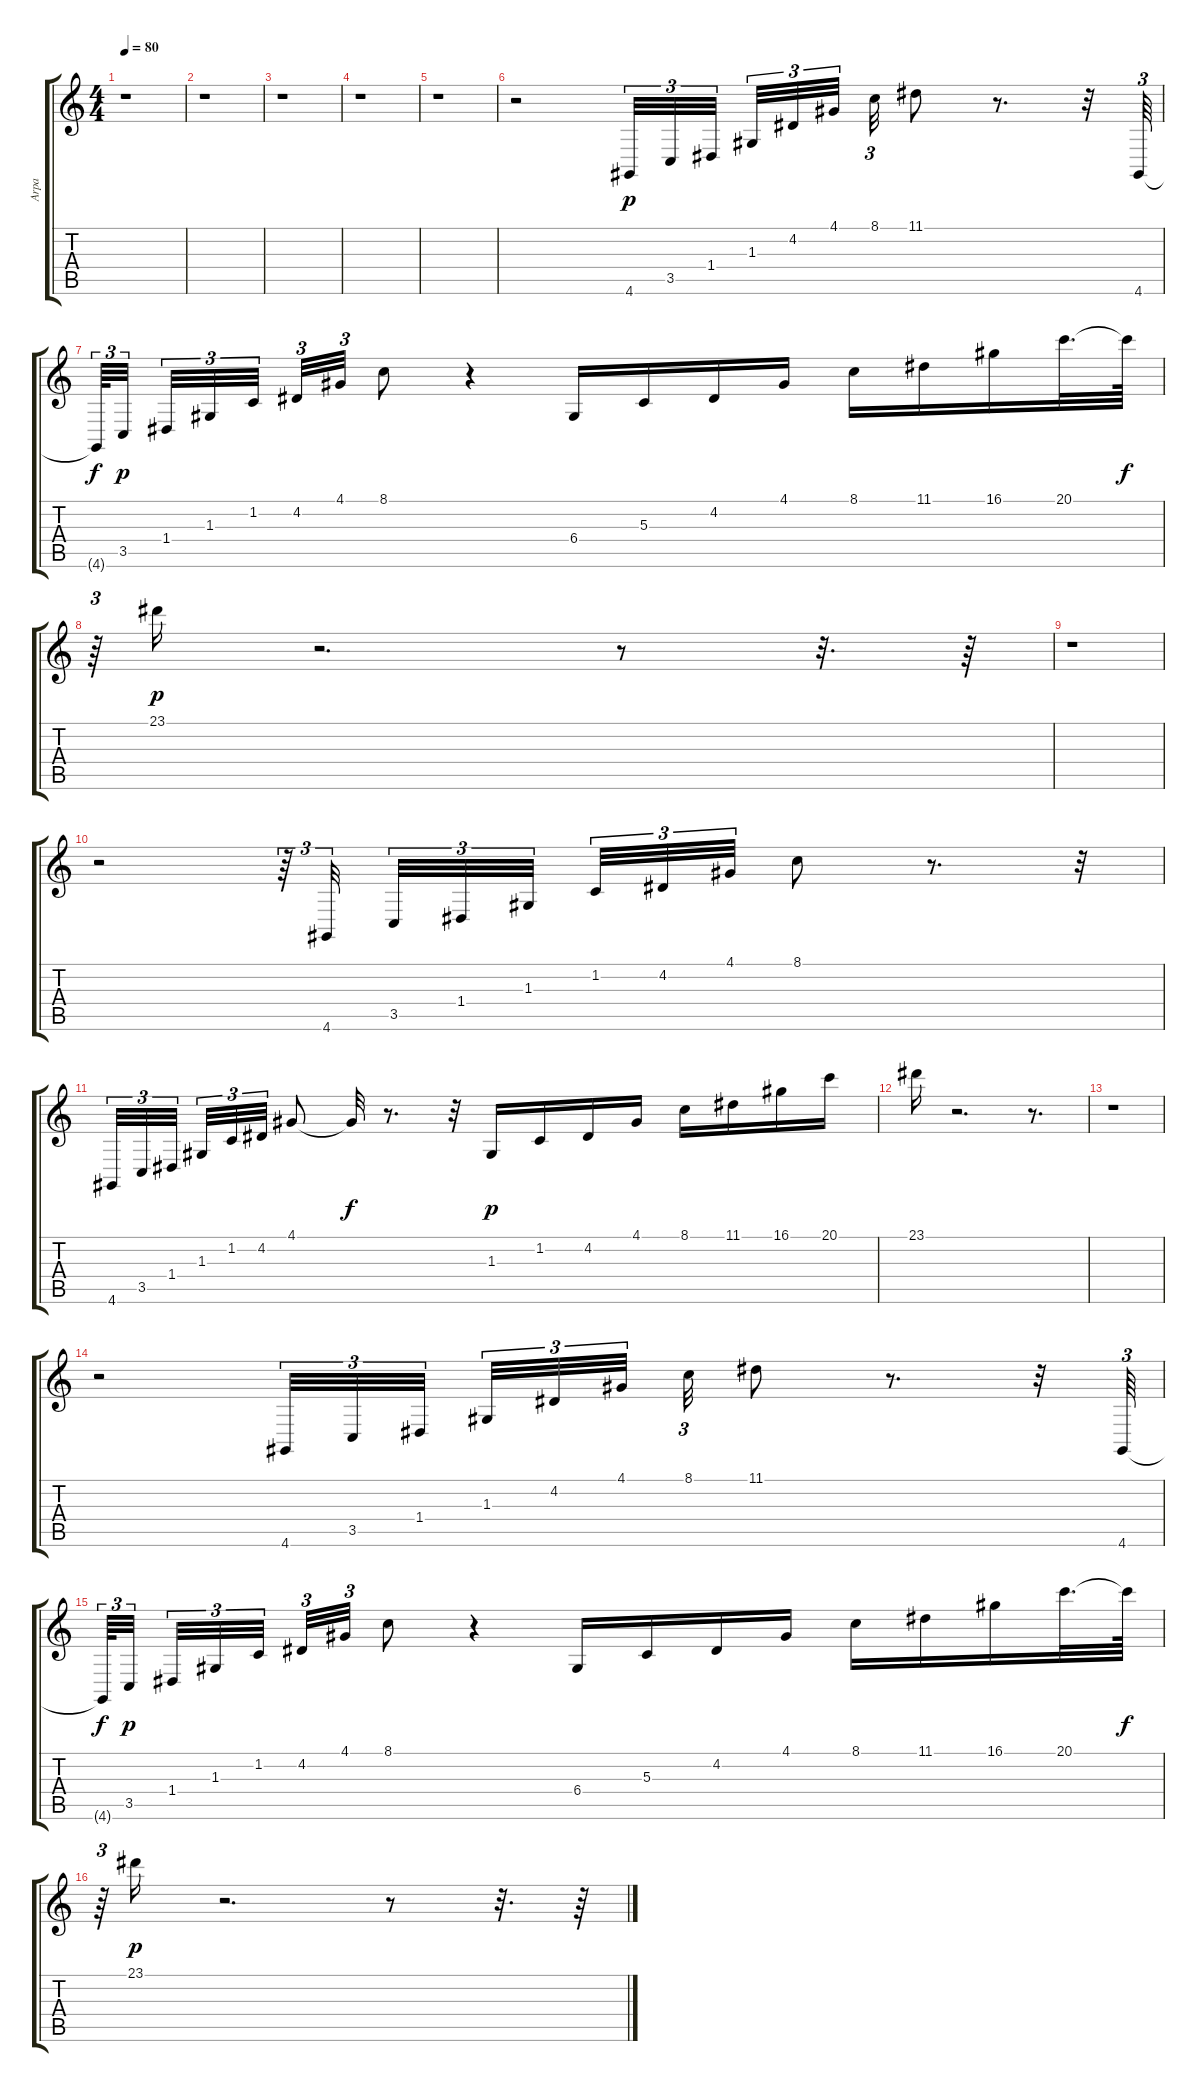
\track ("Arpa" "Arpa") {instrument pizzicatostrings}
\staff {score tabs}
\tuning (E4 B3 G3 D3 A2 E2) {hide}
\ts (4 4)
\tempo 80
\clef g2
\ks c
r.1{dy f} |
r.1 |
r.1 |
r.1 |
r.1 |
r.2 4.6.32{tu (3 2) dy p volume 12} 3.5.32{tu (3 2)} 1.4.32{tu (3 2) beam splitsecondary} 1.3.32{tu (3 2)} 4.2.32{tu (3 2)} 4.1.32{tu (3 2) beam splitsecondary} 8.1.32{tu (3 2)} 11.1.8 r.8{d} r.32 4.6.64{tu (3 2)} |
4.6{t}.64{tu (3 2) dy f} 3.5.32{tu (3 2) dy p beam splitsecondary} 1.4.32{tu (3 2)} 1.3.32{tu (3 2)} 1.2.32{tu (3 2) beam splitsecondary} 4.2.32{tu (3 2)} 4.1.32{tu (3 2)} 8.1.8 r.4 6.4.16 5.3.16 4.2.16 4.1.16 8.1.16 11.1.16 16.1.16 20.1.32{d} 20.1{t}.64{dy f} |
r.64{tu (3 2)} 23.1.16{dy p} r.2{d} r.8 r.32{d} r.64 |
r.1 |
r.2 r.64{tu (3 2)} 4.6.32{tu (3 2) beam splitsecondary} 3.5.32{tu (3 2)} 1.4.32{tu (3 2)} 1.3.32{tu (3 2) beam splitsecondary} 1.2.32{tu (3 2)} 4.2.32{tu (3 2)} 4.1.32{tu (3 2)} 8.1.8 r.8{d} r.32 |
4.6.32{tu (3 2)} 3.5.32{tu (3 2)} 1.4.32{tu (3 2) beam splitsecondary} 1.3.32{tu (3 2)} 1.2.32{tu (3 2)} 4.2.32{tu (3 2)} 4.1.8 4.1{t}.32{dy f} r.8{d} r.32 1.3.16{dy p} 1.2.16 4.2.16 4.1.16 8.1.16 11.1.16 16.1.16 20.1.16 |
23.1.16 r.2{d} r.8{d} |
r.1 |
r.2 4.6.32{tu (3 2)} 3.5.32{tu (3 2)} 1.4.32{tu (3 2) beam splitsecondary} 1.3.32{tu (3 2)} 4.2.32{tu (3 2)} 4.1.32{tu (3 2) beam splitsecondary} 8.1.32{tu (3 2)} 11.1.8 r.8{d} r.32 4.6.64{tu (3 2)} |
4.6{t}.64{tu (3 2) dy f} 3.5.32{tu (3 2) dy p beam splitsecondary} 1.4.32{tu (3 2)} 1.3.32{tu (3 2)} 1.2.32{tu (3 2) beam splitsecondary} 4.2.32{tu (3 2)} 4.1.32{tu (3 2)} 8.1.8 r.4 6.4.16 5.3.16 4.2.16 4.1.16 8.1.16 11.1.16 16.1.16 20.1.32{d} 20.1{t}.64{dy f} |
r.64{tu (3 2)} 23.1.16{dy p} r.2{d} r.8 r.32{d} r.64
